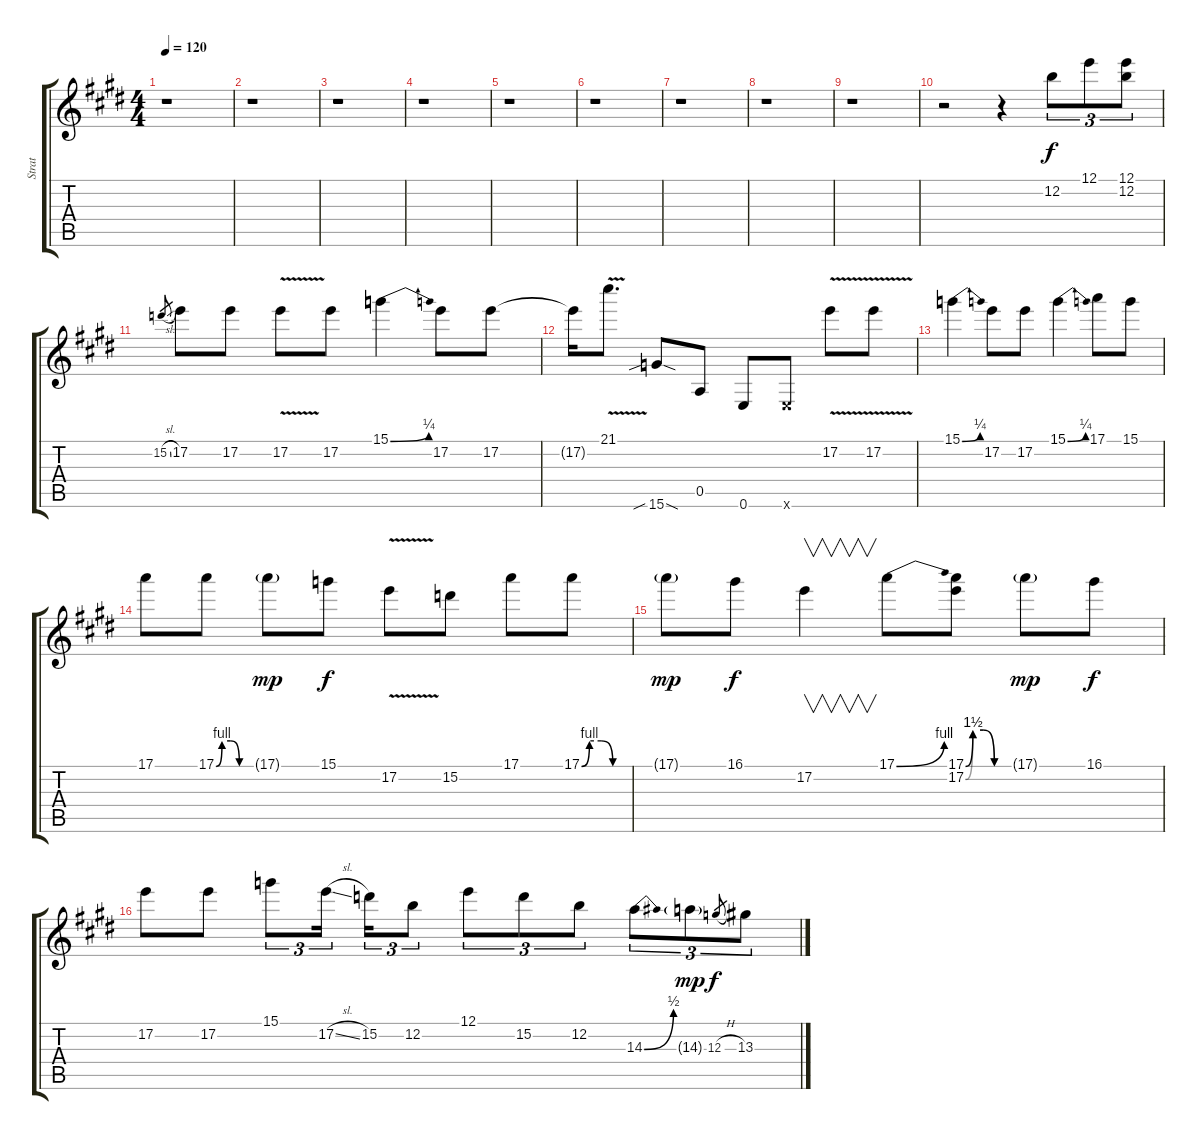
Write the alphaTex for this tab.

\track ("Strat" "Strat") {instrument distortionguitar}
\staff {score tabs}
\tuning (E4 B3 G3 D3 A2 E2) {hide}
\ts (4 4)
\tempo 120
\clef g2
\ks c#minor
r.1{dy f} |
\ks e
r.1 |
\ks c#minor
r.1 |
r.1 |
\ks e
r.1 |
\ks c#minor
r.1 |
r.1 |
r.1 |
\ks e
r.1 |
\ks c#minor
r.2 r.4 12.2.8{tu (3 2)} 12.1.8{tu (3 2)} (12.1 12.2).8{tu (3 2)} |
\ks e
15.2{sl}.8{gr} 17.2.8 17.2.8 17.2{v}.8 17.2.8 15.1{be (bend 0 0 60 1)}.4 17.2.8 17.2.8 |
\ks c#minor
17.2{t}.16 21.1{v}.8{d} 15.6{sib sod}.8 0.5.8 0.6.8 0.6{x}.8 17.2{v}.8 17.2{v}.8 |
15.1{be (bend 0 0 60 1)}.4 17.2.8 17.2.8 15.1{be (bend 0 0 60 1)}.4 17.1.8 15.1.8 |
17.1.8 17.1{be (custom 0 0 10 4 25 4 40 0 60 0)}.8 17.1{g}.8{dy mp} 15.1.8{dy f} 17.2{v}.8 15.2.8 17.1.8 17.1{be (custom 0 0 10 4 25 4 40 0 60 0)}.8 |
17.1{g}.8{dy mp} 16.1.8{dy f} 17.2.4{v} 17.1{be (bend 0 0 60 4)}.8 (17.1{be (custom 0 0 10 6 25 6 40 0 60 0)} 17.2{be (custom 0 0 10 6 25 6 40 0 60 0)}).8 17.1{g}.8{dy mp} 16.1.8{dy f} |
17.2.8 17.2.8 15.1.8{tu (3 2)} 17.2{sl}.16{tu (3 2) beam splitsecondary} 15.2.16{tu (3 2)} 12.2.8{tu (3 2)} 12.1.8{tu (3 2)} 15.2.8{tu (3 2)} 12.2.8{tu (3 2)} 14.3{be (bend 0 0 60 2)}.8{tu (3 2)} 14.3{g}.8{tu (3 2) dy mp} 12.3{h}.8{gr dy f} 13.3.8{tu (3 2)}
